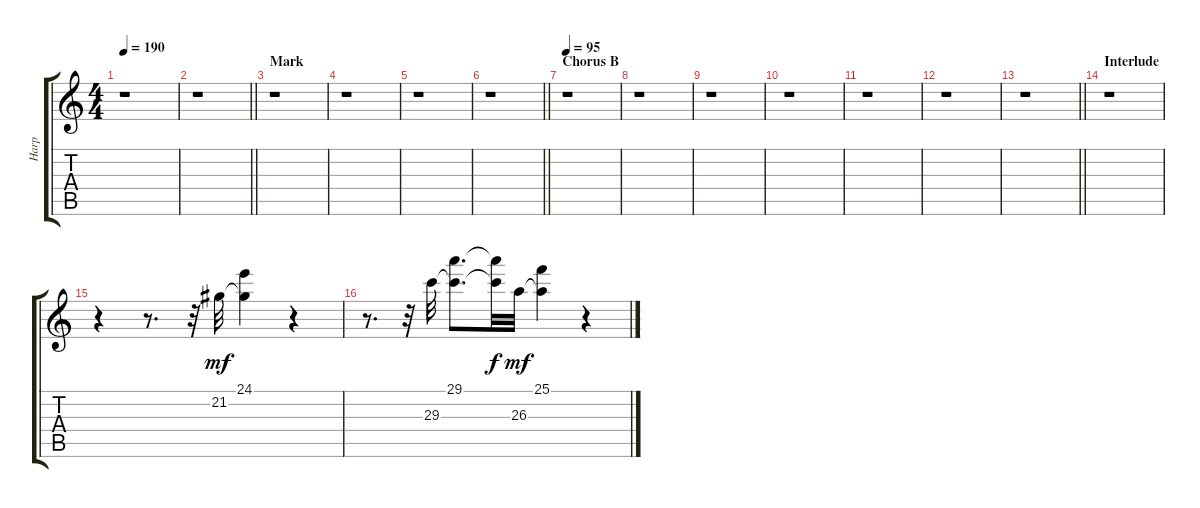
\track ("Harp" "Harp") {instrument orchestralharp}
\staff {score tabs}
\tuning (E4 B3 G3 D3 A2 E2) {hide}
\ts (4 4)
\tempo 190
\clef g2
\ks c
r.1{dy mf} |
\barLineRight lightlight
r.1 |
\section ("" "Mark")
r.1 |
r.1 |
r.1 |
\barLineRight lightlight
r.1 |
\section ("" "Chorus B")
\tempo 95
r.1 |
r.1 |
r.1 |
r.1 |
r.1 |
r.1 |
\barLineRight lightlight
r.1 |
\section ("" "Interlude")
r.1 |
r.4 r.8{d} r.32 21.2.32 (24.1 21.2{t}).4 r.4 |
r.8{d} r.32 29.3.32 (29.1 29.3{t}).8{d} (29.1{t} 29.3{t}).32{dy f} 26.3.32{dy mf} (25.1 26.3{t}).4 r.4
